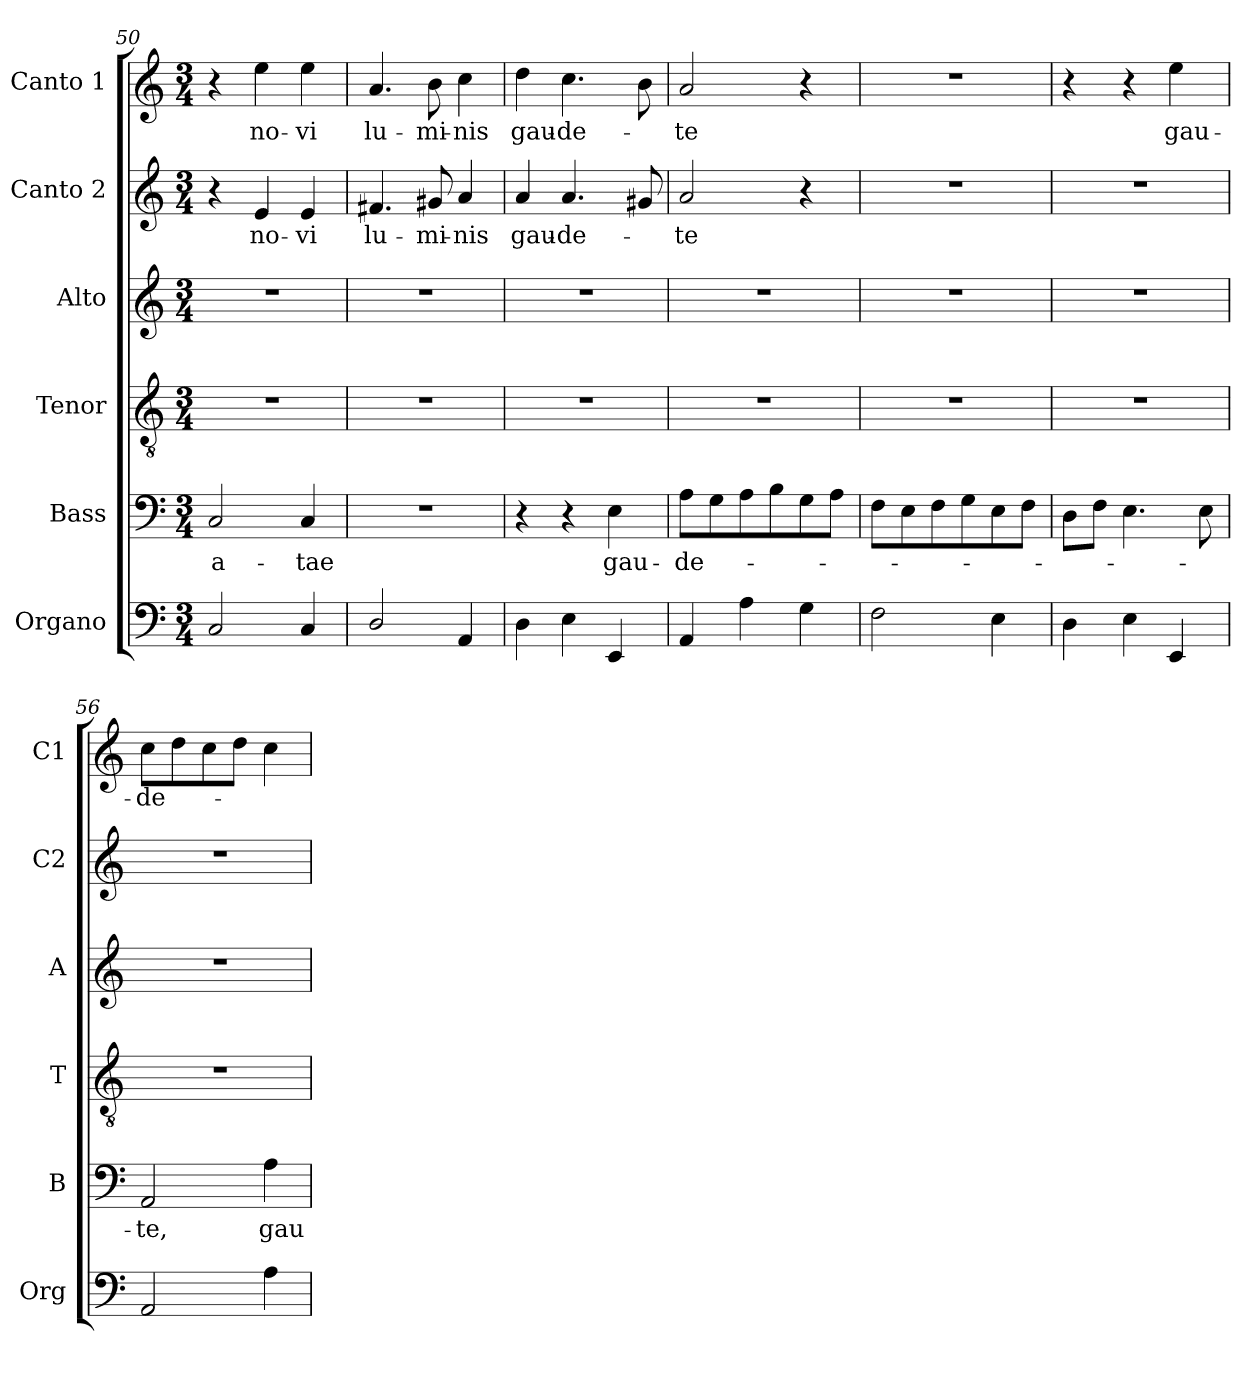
**kern	**kern	**text	**kern	**kern	**kern	**text	**kern	**text
*part6	*part5	*part5	*part4	*part3	*part2	*part2	*part1	*part1
*staff6	*staff5	*staff5	*staff4	*staff3	*staff2	*staff2	*staff1	*staff1
*I"Organo	*I"Bass	*	*I"Tenor	*I"Alto	*I"Canto 2	*	*I"Canto 1	*
*I'Org	*I'B	*	*I'T	*I'A	*I'C2	*	*I'C1	*
*clefF4	*clefF4	*	*clefGv2	*clefG2	*clefG2	*	*clefG2	*
*	*	*	*ITrd7c12	*	*	*	*	*
*k[]	*k[]	*	*k[]	*k[]	*k[]	*	*k[]	*
*C:	*C:	*	*C:	*C:	*C:	*	*C:	*
*M3/4	*M3/4	*	*M3/4	*M3/4	*M3/4	*	*M3/4	*
=50	=50	=50	=50	=50	=50	=50	=50	=50
!	!	!LO:LY:b	!	!	!	!	!	!
2C/	2C/	-a-	2.r	2.r	4r	.	4r	.
!	!	!	!	!	!	!LO:LY:b	!	!
!	!	!	!	!	!	!	!	!LO:LY:b
.	.	.	.	.	4e/	no-	4ee\	no-
!	!	!LO:LY:b	!	!	!	!	!	!
!	!	!	!	!	!	!LO:LY:b	!	!
!	!	!	!	!	!	!	!	!LO:LY:b
4C/	4C/	-tae	.	.	4e/	-vi	4ee\	-vi
=51	=51	=51	=51	=51	=51	=51	=51	=51
!	!	!	!	!	!	!LO:LY:b	!	!
!	!	!	!	!	!	!	!	!LO:LY:b
2D/	2.r	.	2.r	2.r	4.f#X/	lu-	4.a/	lu-
!	!	!	!	!	!	!LO:LY:b	!	!
!	!	!	!	!	!	!	!	!LO:LY:b
.	.	.	.	.	8g#X/	-mi-	8b\	-mi-
!	!	!	!	!	!	!LO:LY:b	!	!
!	!	!	!	!	!	!	!	!LO:LY:b
4AA/	.	.	.	.	4a/	-nis	4cc\	-nis
!!LO:LB:g=z
=52	=52	=52	=52	=52	=52	=52	=52	=52
!	!	!	!	!	!	!LO:LY:b	!	!
!	!	!	!	!	!	!	!	!LO:LY:b
4D\	4r	.	2.r	2.r	4a/	gau-	4dd\	gau-
!	!	!	!	!	!	!LO:LY:b	!	!
!	!	!	!	!	!	!	!	!LO:LY:b
4E\	4r	.	.	.	4.a/	-de-	4.cc\	-de-
!	!	!LO:LY:b	!	!	!	!	!	!
4EE/	4E\	gau-	.	.	.	.	.	.
.	.	.	.	.	8g#X/	.	8b\	.
=53	=53	=53	=53	=53	=53	=53	=53	=53
!	!	!LO:LY:b	!	!	!	!	!	!
!	!	!	!	!	!	!LO:LY:b	!	!
!	!	!	!	!	!	!	!	!LO:LY:b
4AA/	8A\L	-de-	2.r	2.r	2a/	-te	2a/	-te
.	8G\	.	.	.	.	.	.	.
4A\	8A\	.	.	.	.	.	.	.
.	8B\	.	.	.	.	.	.	.
4G\	8G\	.	.	.	4r	.	4r	.
.	8A\J	.	.	.	.	.	.	.
=54	=54	=54	=54	=54	=54	=54	=54	=54
2F\	8F\L	.	2.r	2.r	2.r	.	2.r	.
.	8E\	.	.	.	.	.	.	.
.	8F\	.	.	.	.	.	.	.
.	8G\	.	.	.	.	.	.	.
4E\	8E\	.	.	.	.	.	.	.
.	8F\J	.	.	.	.	.	.	.
=55	=55	=55	=55	=55	=55	=55	=55	=55
4D\	8D\L	.	2.r	2.r	2.r	.	4r	.
.	8F\J	.	.	.	.	.	.	.
4E\	4.E\	.	.	.	.	.	4r	.
!	!	!	!	!	!	!	!	!LO:LY:b
4EE/	.	.	.	.	.	.	4ee\	gau-
.	8E\	.	.	.	.	.	.	.
=56	=56	=56	=56	=56	=56	=56	=56	=56
!	!	!LO:LY:b	!	!	!	!	!	!
!	!	!	!	!	!	!	!	!LO:LY:b
2AA/	2AA/	-te,	2.r	2.r	2.r	.	8cc\L	-de-
.	.	.	.	.	.	.	8dd\	.
.	.	.	.	.	.	.	8cc\	.
.	.	.	.	.	.	.	8dd\J	.
!	!	!LO:LY:b	!	!	!	!	!	!
4A\	4A\	gau-	.	.	.	.	4cc\	.
=	=	=	=	=	=	=	=	=
*-	*-	*-	*-	*-	*-	*-	*-	*-
